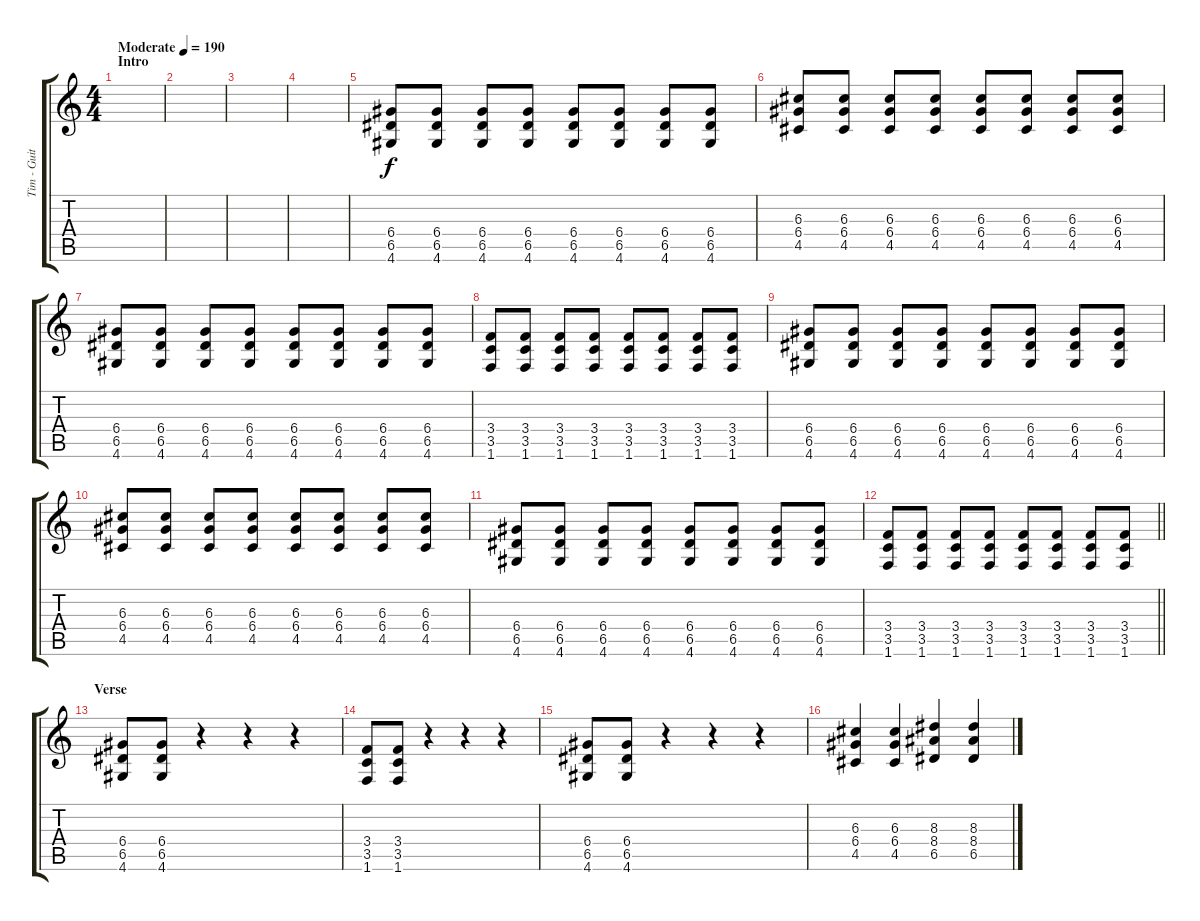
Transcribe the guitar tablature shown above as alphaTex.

\track ("Tim - Guitar Rithmic" "Tim - Guit") {instrument distortionguitar}
\staff {score tabs}
\tuning (E4 B3 G3 D3 A2 E2) {hide}
\ts (4 4)
\section ("" "Intro")
\tempo (190 "Moderate")
\clef g2
\ks c
|
|
|
|
(6.4 6.5 4.6).8 (6.4 6.5 4.6).8 (6.4 6.5 4.6).8 (6.4 6.5 4.6).8 (6.4 6.5 4.6).8 (6.4 6.5 4.6).8 (6.4 6.5 4.6).8 (6.4 6.5 4.6).8 |
(6.3 6.4 4.5).8 (6.3 6.4 4.5).8 (6.3 6.4 4.5).8 (6.3 6.4 4.5).8 (6.3 6.4 4.5).8 (6.3 6.4 4.5).8 (6.3 6.4 4.5).8 (6.3 6.4 4.5).8 |
(6.4 6.5 4.6).8 (6.4 6.5 4.6).8 (6.4 6.5 4.6).8 (6.4 6.5 4.6).8 (6.4 6.5 4.6).8 (6.4 6.5 4.6).8 (6.4 6.5 4.6).8 (6.4 6.5 4.6).8 |
(3.4 3.5 1.6).8 (3.4 3.5 1.6).8 (3.4 3.5 1.6).8 (3.4 3.5 1.6).8 (3.4 3.5 1.6).8 (3.4 3.5 1.6).8 (3.4 3.5 1.6).8 (3.4 3.5 1.6).8 |
(6.4 6.5 4.6).8 (6.4 6.5 4.6).8 (6.4 6.5 4.6).8 (6.4 6.5 4.6).8 (6.4 6.5 4.6).8 (6.4 6.5 4.6).8 (6.4 6.5 4.6).8 (6.4 6.5 4.6).8 |
(6.3 6.4 4.5).8 (6.3 6.4 4.5).8 (6.3 6.4 4.5).8 (6.3 6.4 4.5).8 (6.3 6.4 4.5).8 (6.3 6.4 4.5).8 (6.3 6.4 4.5).8 (6.3 6.4 4.5).8 |
(6.4 6.5 4.6).8 (6.4 6.5 4.6).8 (6.4 6.5 4.6).8 (6.4 6.5 4.6).8 (6.4 6.5 4.6).8 (6.4 6.5 4.6).8 (6.4 6.5 4.6).8 (6.4 6.5 4.6).8 |
\barLineRight lightlight
(3.4 3.5 1.6).8 (3.4 3.5 1.6).8 (3.4 3.5 1.6).8 (3.4 3.5 1.6).8 (3.4 3.5 1.6).8 (3.4 3.5 1.6).8 (3.4 3.5 1.6).8 (3.4 3.5 1.6).8 |
\section ("" "Verse")
(6.4 6.5 4.6).8 (6.4 6.5 4.6).8 r.4 r.4 r.4 |
(3.4 3.5 1.6).8 (3.4 3.5 1.6).8 r.4 r.4 r.4 |
(6.4 6.5 4.6).8 (6.4 6.5 4.6).8 r.4 r.4 r.4 |
(6.3 6.4 4.5).4 (6.3 6.4 4.5).4 (8.3 8.4 6.5).4 (8.3 8.4 6.5).4
